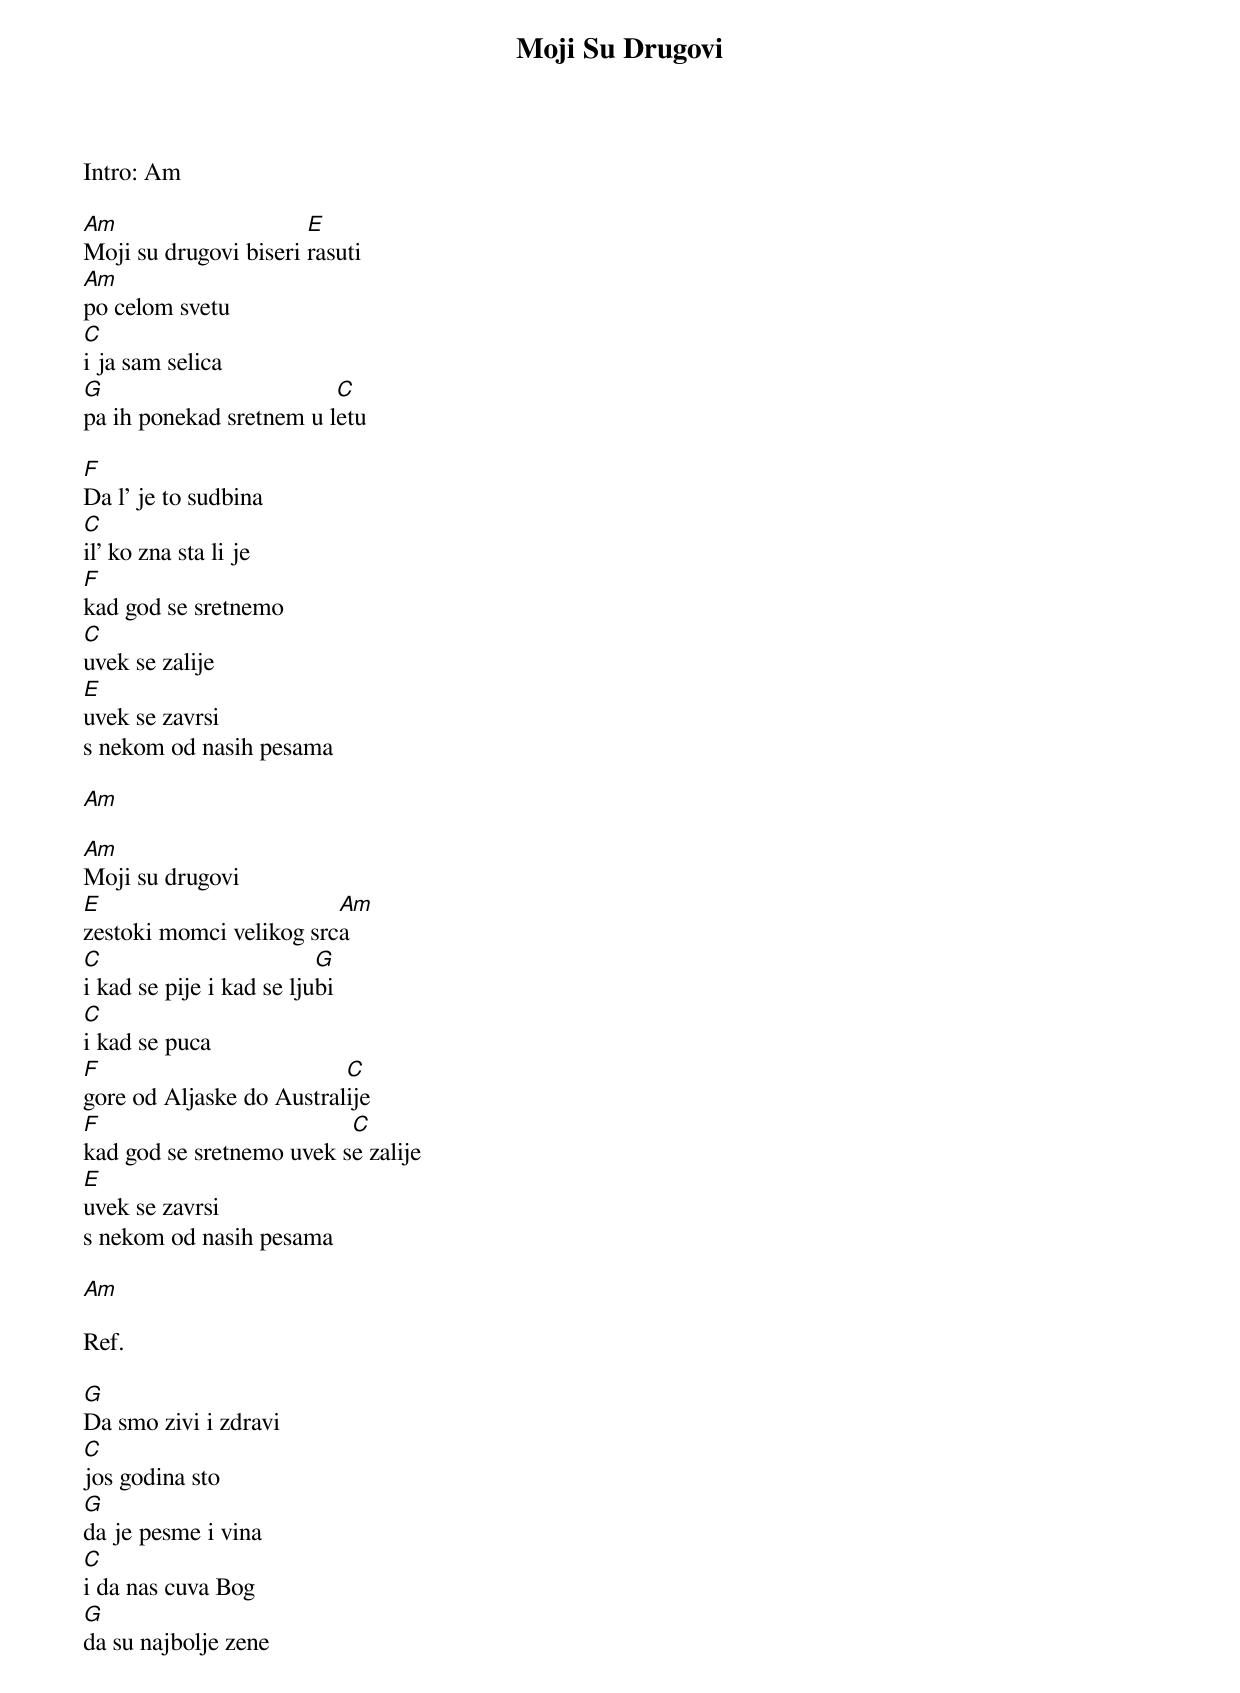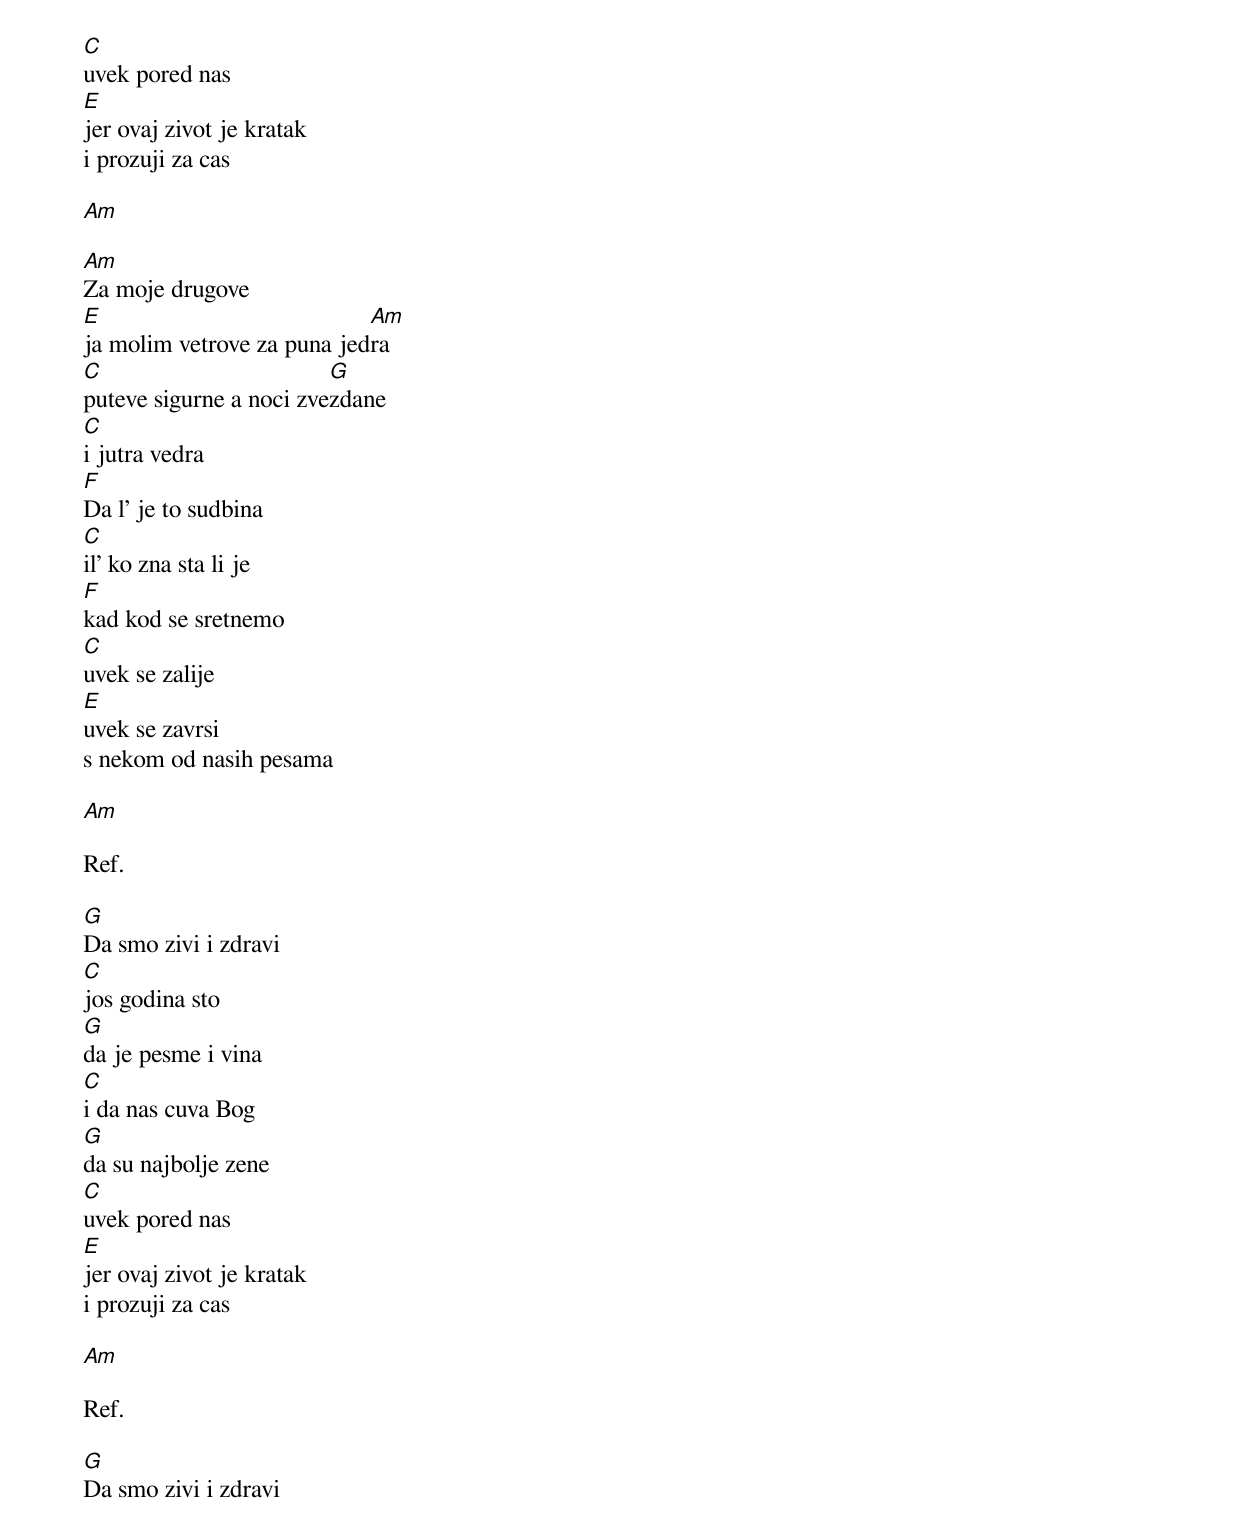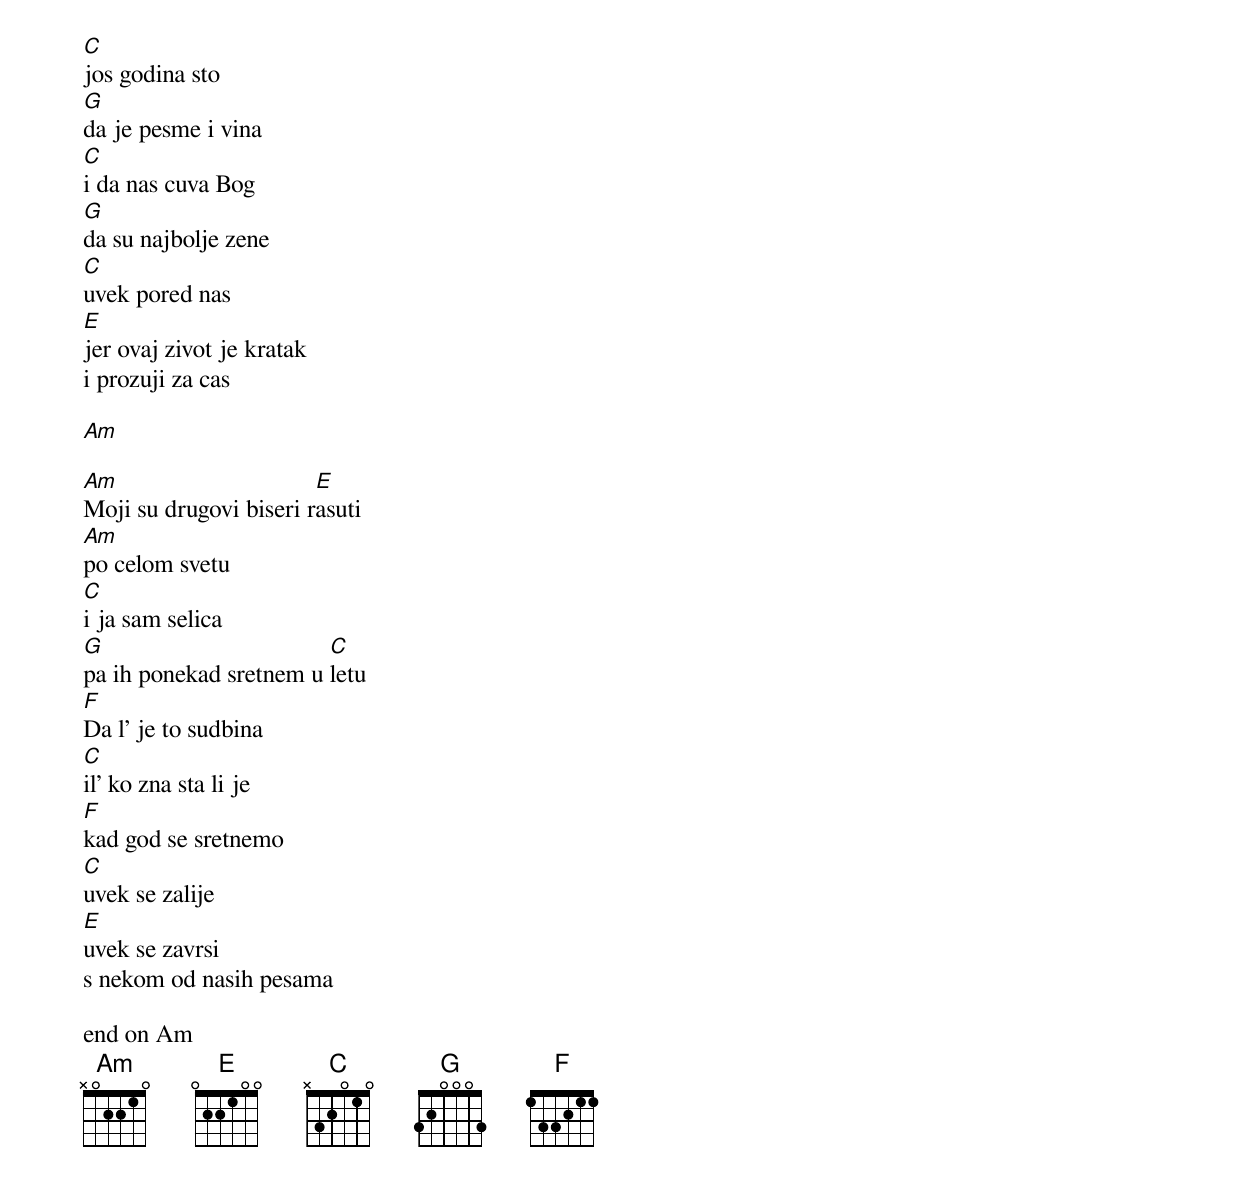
Moji Su Drugovi

Intro: Am

Am                     E
Moji su drugovi biseri rasuti
Am
po celom svetu
C
i ja sam selica
G                        C
pa ih ponekad sretnem u letu

F
Da l' je to sudbina
C
il' ko zna sta li je
F
kad god se sretnemo
C
uvek se zalije
E
uvek se zavrsi
s nekom od nasih pesama

Am

Am
Moji su drugovi
E                        Am
zestoki momci velikog srca
C                         G
i kad se pije i kad se ljubi
C
i kad se puca
F                         C
gore od Aljaske do Australije
F                         C
kad god se sretnemo uvek se zalije
E
uvek se zavrsi
s nekom od nasih pesama

Am

Ref.

G
Da smo zivi i zdravi
C
jos godina sto
G
da je pesme i vina
C
i da nas cuva Bog
G
da su najbolje zene
C
uvek pored nas
E
jer ovaj zivot je kratak
i prozuji za cas

Am

Am
Za moje drugove
E                           Am
ja molim vetrove za puna jedra
C                        G
puteve sigurne a noci zvezdane
C
i jutra vedra
F
Da l' je to sudbina
C
il' ko zna sta li je
F
kad kod se sretnemo
C
uvek se zalije
E
uvek se zavrsi
s nekom od nasih pesama

Am

Ref.

G
Da smo zivi i zdravi
C
jos godina sto
G
da je pesme i vina
C
i da nas cuva Bog
G
da su najbolje zene
C
uvek pored nas
E
jer ovaj zivot je kratak
i prozuji za cas

Am

Ref.

G
Da smo zivi i zdravi
C
jos godina sto
G
da je pesme i vina
C
i da nas cuva Bog
G
da su najbolje zene
C
uvek pored nas
E
jer ovaj zivot je kratak
i prozuji za cas

Am

Am                      E
Moji su drugovi biseri rasuti
Am
po celom svetu
C
i ja sam selica
G                       C
pa ih ponekad sretnem u letu
F
Da l' je to sudbina
C
il' ko zna sta li je
F
kad god se sretnemo
C
uvek se zalije
E
uvek se zavrsi
s nekom od nasih pesama

end on Am
